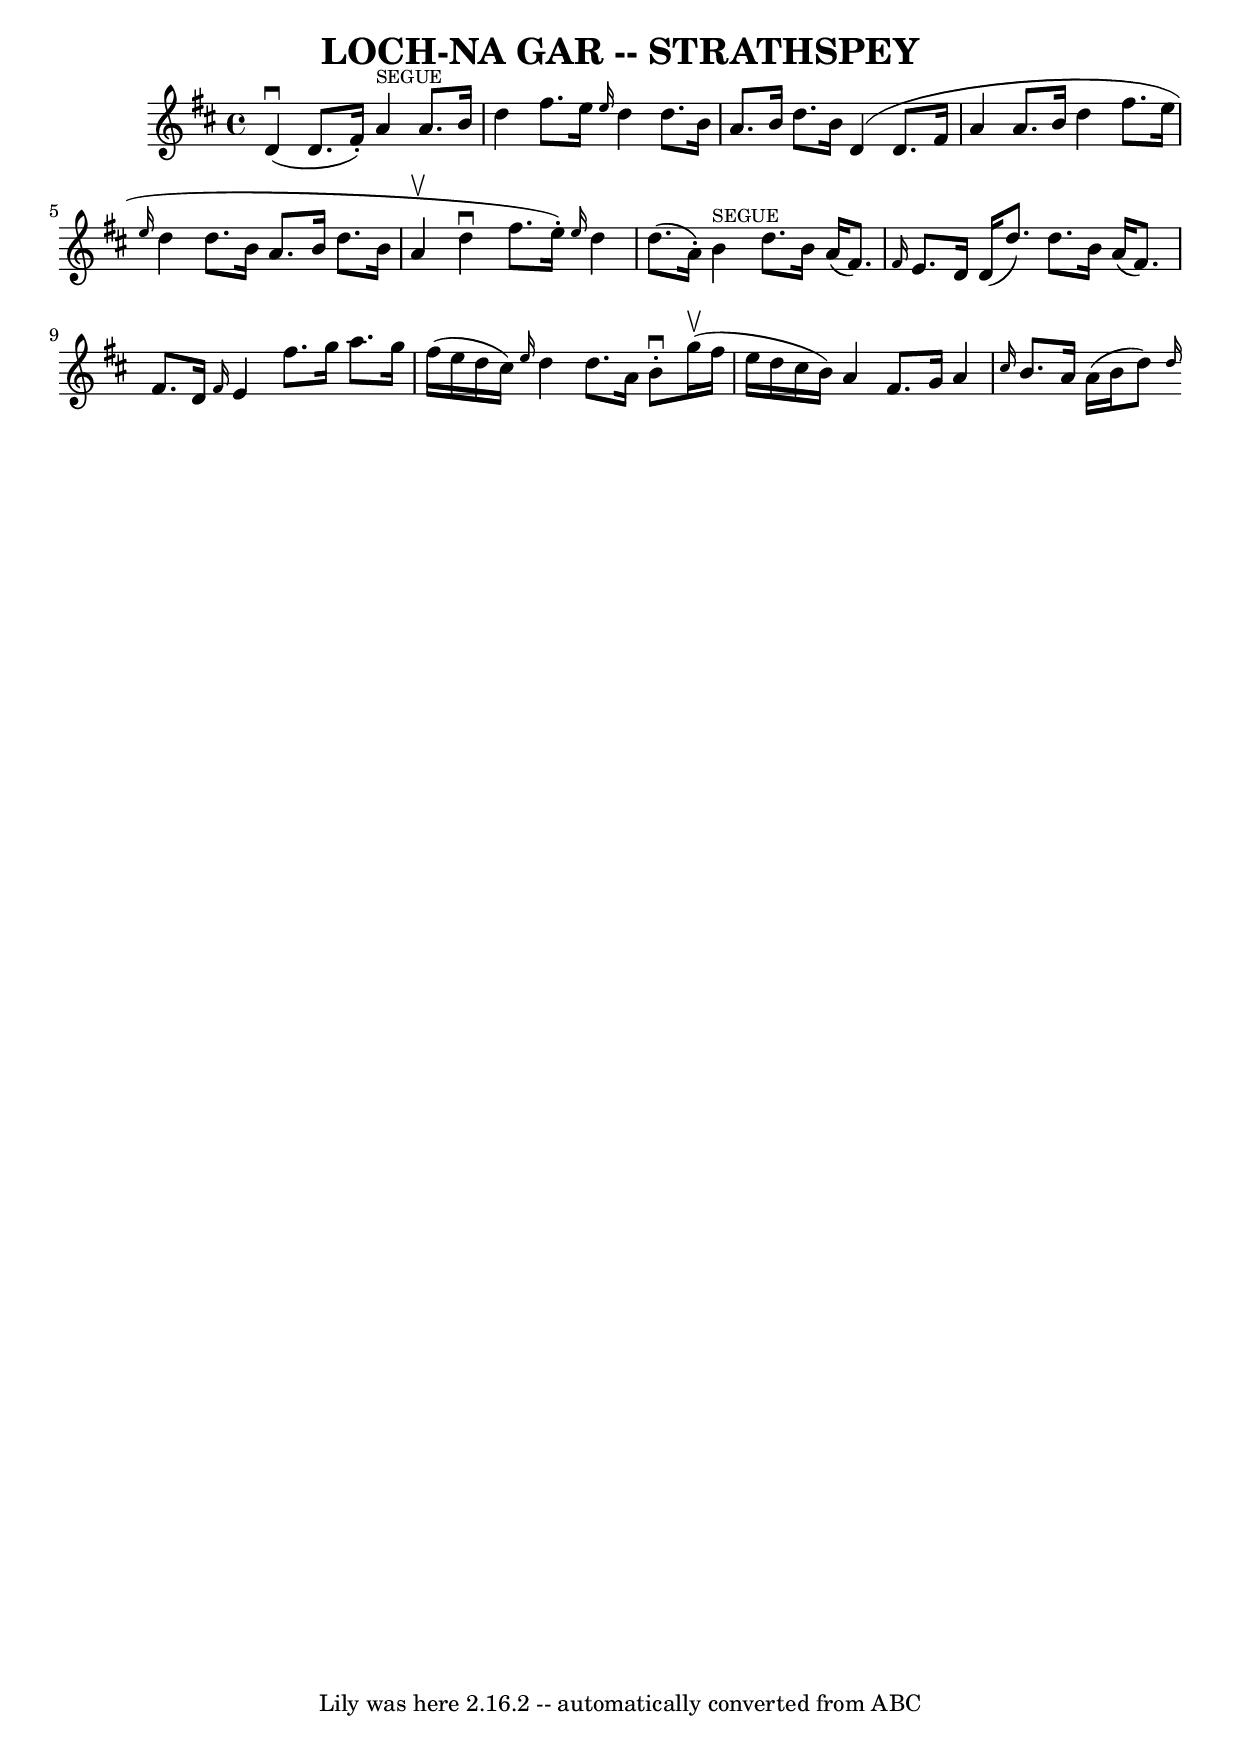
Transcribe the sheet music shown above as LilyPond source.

\version "2.16.2"
\include "Mammoth.ily"
\header {
  %% book = "Ryan's Mammoth Collection of Fiddle Tunes"
  crossRefNumber = "1"
  footnotes = ""
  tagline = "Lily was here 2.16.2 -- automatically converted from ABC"
  title = "LOCH-NA GAR -- STRATHSPEY"

}
voicedefault =  {


  \override Staff.TimeSignature #'style = #'C
  \time 4/4 % %slurgraces 1
  
  \key d \major
  d'4 (^\downbow d'8. (fis'16-.) a'4^\segue   
  a'8. b'16    |
  d''4 fis''8. e''16  \grace { e''16  
			     }   
  d''4 d''8. b'16    |
  a'8. b'16 d''8. b'16 d'4 (d'8. fis'16 a'4 a'8. b'16    |
  d''4 fis''8.    
  e''16  \grace { e''16  
		} d''4 d''8. b'16    |
  a'8.    
  b'16 d''8. b'16 a'4 (^\upbow   |
  d''4^\downbow   
  fis''8. (e''16-.) \grace { e''16  
			    } d''4 d''8. (a'16-.)    |
  b'4^\segue d''8. b'16 a'16 ((fis'8.) \grace {  
    fis'16  
  } e'8. d'16 d'16 (d''8.) d''8. b'16    |
  
  a'16 (fis'8.) fis'8. d'16  \grace { fis'16  
				    } e'4 fis''8.    
  g''16    |
  a''8. g''16 fis''16 (e''16 d''16 cis''16) \grace { e''16  
	    } d''4 d''8. a'16    |
  b'8^\downbow-.   
  g''16 (^\upbow fis''16 e''16 d''16 cis''16 b'16) a'4    
  fis'8. g'16    |
  a'4  \grace { cis''16  
	      } b'8. a'16    
  a'16 (b'16 d''8)   \grace { d''16 (
			    }   

}

\score{
  <<

    \context Staff="default"
    {
      \voicedefault 
      
    }

  >>
  \layout {
    
  }
  \midi {
  }

}
